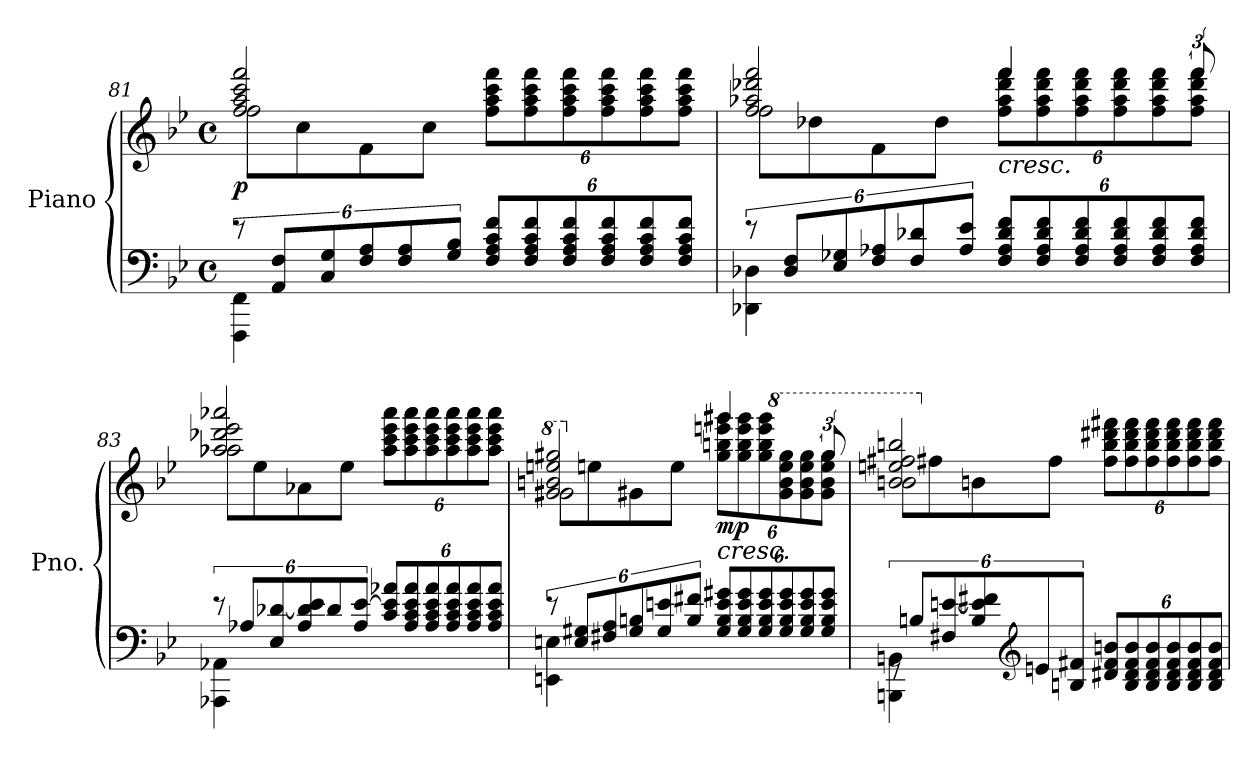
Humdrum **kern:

**kern	**kern	**dynam
*part1	*part1	*part1
*staff2	*staff1	*staff1/2
*I"Piano	*	*
*I'Pno.	*	*
*clefF4	*clefG2	*
*k[b-e-]	*k[b-e-]	*
*M4/4	*M4/4	*
*met(c)	*met(c)	*
*MM100	*MM100	*
=81	=81	=81
*^	*^	*
!	!	!	!LO:N:head=open	!LO:DY:b
4FFF\ 4FF\	12re	2ff/ 2aa/ 2ccc/ 2fff/	8ff\L	p
.	12AA/ 12F/L	.	.	.
.	.	.	8cc\	.
.	12C/ 12G/	.	.	.
*	*Xbrackettup	*	*	*
*	*	*MM95	*	*
4rGGyy	12F/ 12A/	.	8f\	.
.	12F/ 12A/	.	.	.
.	.	.	8cc\J	.
.	12G/ 12B-/J	.	.	.
*	*	*	*Xbrackettup	*
*	*	*MM90	*	*
2rGGyy	12F/ 12A/ 12c/ 12f/L	4rffyy	12ff\ 12aa\ 12ccc\ 12fff\L	.
.	12F/ 12A/ 12c/ 12f/	.	12ff\ 12aa\ 12ccc\ 12fff\	.
.	12F/ 12A/ 12c/ 12f/	.	12ff\ 12aa\ 12ccc\ 12fff\	.
*	*	*MM85	*	*
.	12F/ 12A/ 12c/ 12f/	4rffyy	12ff\ 12aa\ 12ccc\ 12fff\	.
.	12F/ 12A/ 12c/ 12f/	.	12ff\ 12aa\ 12ccc\ 12fff\	.
.	12F/ 12A/ 12c/ 12f/J	.	12ff\ 12aa\ 12ccc\ 12fff\J	.
!!LO:LB:g=z	!!
=82	=82	=82	=82	=82
*	*brackettup	*	*	*
*	*	*MM100	*	*
!	!	!	!LO:N:head=open	!
4DD-X\ 4D-X\	12re	2ff/ 2aa-X/ 2ddd-X/ 2fff/	8ff\L	.
.	12D-/ 12F/L	.	.	.
.	.	.	8dd-X\	.
.	12E-/ 12G-X/	.	.	.
*	*Xbrackettup	*	*	*
*	*	*MM95	*	*
4rGGyy	12F/ 12A-X/	.	8f\	.
.	12F/ 12d-X/	.	.	.
.	.	.	8dd-\J	.
.	12A-/ 12e-/J	.	.	.
*	*	*MM90	*	*
!	!	!LO:TX:b:i:t=cresc.	!	!
2rGGyy	12F/ 12A-/ 12d-/ 12f/L	4fff/	12ff\ 12aa-\ 12ddd-\ 12fff\L	.
.	12F/ 12A-/ 12d-/ 12f/	.	12ff\ 12aa-\ 12ddd-\ 12fff\	.
.	12F/ 12A-/ 12d-/ 12f/	.	12ff\ 12aa-\ 12ddd-\ 12fff\	.
*	*	*brackettup	*Xbrackettup	*
*	*	*MM85	*	*
.	12F/ 12A-/ 12d-/ 12f/	12rgggyy	12ff\ 12aa-\ 12ddd-\ 12fff\	.
.	12F/ 12A-/ 12d-/ 12f/	12rgggyy	12ff\ 12aa-\ 12ddd-\ 12fff\	.
.	12F/ 12A-/ 12d-/ 12f/J	12fff/	12ff\ 12aa-\ 12ddd-\ 12fff\J	.
=83	=83	=83	=83	=83
*	*brackettup	*	*	*
*	*	*MM100	*	*
!	!	!	!LO:N:head=open	!
4AAA-X\ 4AA-X\	12re	2aa-X/ 2ddd-X/ 2eee-/ 2aaa-X/	8aa-\L	.
.	12A-X/L	.	.	.
.	.	.	8ee-\	.
.	12E-/ [12d-X/	.	.	.
*	*Xbrackettup	*	*	*
*	*	*MM95	*	*
4rGGyy	12A-/ 12d-/] 12e-/	.	8a-i\	.
.	12d-/	.	.	.
.	.	.	8ee-\J	.
.	12A-/ [12e-/J	.	.	.
*	*	*MM90	*	*
2rGGyy	12c/ 12e-/] 12a-X/L	4rffyy	12aa-\ 12ccc\ 12eee-\ 12aaa-\L	.
.	12A-/ 12c/ 12e-/ 12a-/	.	12aa-\ 12ccc\ 12eee-\ 12aaa-\	.
.	12A-/ 12c/ 12e-/ 12a-/	.	12aa-\ 12ccc\ 12eee-\ 12aaa-\	.
*	*	*MM85	*	*
.	12A-/ 12c/ 12e-/ 12a-/	4rffyy	12aa-\ 12ccc\ 12eee-\ 12aaa-\	.
.	12A-/ 12c/ 12e-/ 12a-/	.	12aa-\ 12ccc\ 12eee-\ 12aaa-\	.
.	12A-/ 12c/ 12e-/ 12a-/J	.	12aa-\ 12ccc\ 12eee-\ 12aaa-\J	.
!!LO:PB:g=z	!!
=84	=84	=84	=84	=84
*	*brackettup	*	*	*
*	*	*8va	*	*
*	*	*MM100	*	*
!	!	!	!LO:N:head=open	!
4EEn\ 4En\	12re	2gg#X/ 2bbn/ 2eeen/ 2ggg#X/	8gg#\L	.
.	12E/ 12G#X/L	.	.	.
*	*	*X8va	*	*
.	.	.	8een\	.
.	12F#X/ 12A/	.	.	.
*	*Xbrackettup	*	*	*
*	*	*MM95	*	*
4rGGyy	12G#/ 12Bn/	.	8g#X\	.
.	12G#/ 12en/	.	.	.
.	.	.	8ee\J	.
.	12B/ 12f#X/J	.	.	.
*	*	*MM90	*	*
!	!	!LO:TX:b:i:t=cresc.	!	!
!	!	!	!	!LO:DY:b
2rGGyy	12G#/ 12B/ 12e/ 12g#X/L	4ggg#/	12gg#\ 12bb\ 12eee\ 12ggg#\L	mp
.	12G#/ 12B/ 12e/ 12g#/	.	12gg#\ 12bb\ 12eee\ 12ggg#\	.
.	12G#/ 12B/ 12e/ 12g#/	.	12gg#\ 12bb\ 12eee\ 12ggg#\	.
*	*	*8va	*	*
*	*	*brackettup	*Xbrackettup	*
*	*	*MM85	*	*
.	12G#/ 12B/ 12e/ 12g#/	12rgggyy	12gg#\ 12bb\ 12eee\ 12ggg#\	.
.	12G#/ 12B/ 12e/ 12g#/	12rgggyy	12gg#\ 12bb\ 12eee\ 12ggg#\	.
.	12G#/ 12B/ 12e/ 12g#/J	12ggg#/	12gg#\ 12bb\ 12eee\ 12ggg#\J	.
=85	=85	=85	=85	=85
*	*brackettup	*	*	*
*	*	*MM100	*	*
!	!	!	!LO:N:head=open	!
4BBBn\ 4BBn\	12rGG	2bbn/ 2eeen/ 2fff#X/ 2bbbn/	8bb\L	.
.	12Bn/L	.	.	.
*	*	*X8va	*	*
.	.	.	8ff#X\	.
.	12F#X/ [12en/	.	.	.
*	*Xbrackettup	*	*	*
*	*	*MM95	*	*
4rGGyy	12B/ 12e/] 12f#X/	.	8bn\	.
*clefG2	*	*	*	*
.	12en/	.	.	.
.	.	.	8ff#\J	.
.	12Bn/ 12f#X/J	.	.	.
*	*	*MM90	*	*
2reyy	12d#X/ 12f#/ 12bn/L	4rffyy	12ff#\ 12bb\ 12ddd#X\ 12fff#\L	.
.	12B/ 12d#/ 12f#/ 12b/	.	12ff#\ 12bb\ 12ddd#\ 12fff#\	.
.	12B/ 12d#/ 12f#/ 12b/	.	12ff#\ 12bb\ 12ddd#\ 12fff#\	.
*	*	*MM85	*	*
.	12B/ 12d#/ 12f#/ 12b/	4rffyy	12ff#\ 12bb\ 12ddd#\ 12fff#\	.
.	12B/ 12d#/ 12f#/ 12b/	.	12ff#\ 12bb\ 12ddd#\ 12fff#\	.
.	12B/ 12d#/ 12f#/ 12b/J	.	12ff#\ 12bb\ 12ddd#\ 12fff#\J	.
*v	*v	*	*	*
*	*v	*v	*
=	=	=
*-	*-	*-
